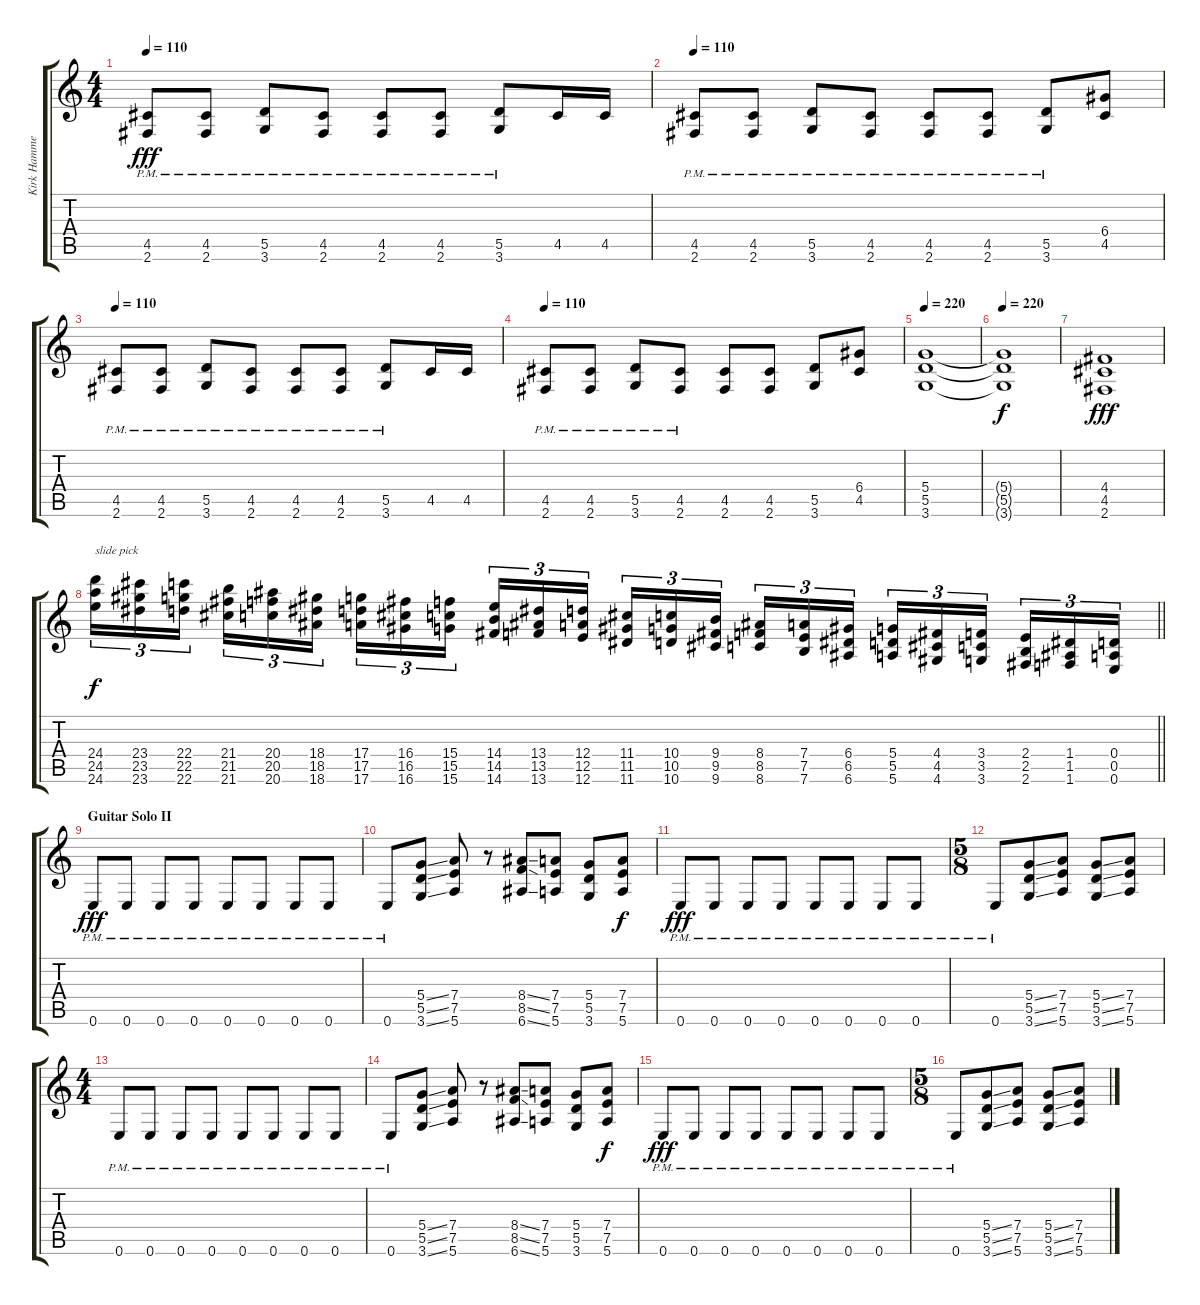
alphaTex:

\track ("Kirk Hammet" "Kirk Hamme") {instrument distortionguitar}
\staff {score tabs}
\tuning (E4 B3 G3 D3 A2 E2) {hide}
\ts (4 4)
\tempo 110
\clef g2
\ks c
(4.5{pm} 2.6{pm}).8{dy fff} (4.5{pm} 2.6{pm}).8 (5.5{pm} 3.6{pm}).8 (4.5{pm} 2.6{pm}).8 (4.5{pm} 2.6{pm}).8 (4.5{pm} 2.6{pm}).8 (5.5{pm} 3.6{pm}).8 4.5.16 4.5.16 |
\tempo 110
(4.5{pm} 2.6{pm}).8 (4.5{pm} 2.6{pm}).8 (5.5{pm} 3.6{pm}).8 (4.5{pm} 2.6{pm}).8 (4.5{pm} 2.6{pm}).8 (4.5{pm} 2.6{pm}).8 (5.5{pm} 3.6{pm}).8 (6.4 4.5).8 |
\tempo 110
(4.5{pm} 2.6{pm}).8 (4.5{pm} 2.6{pm}).8 (5.5{pm} 3.6{pm}).8 (4.5{pm} 2.6{pm}).8 (4.5{pm} 2.6{pm}).8 (4.5{pm} 2.6{pm}).8 (5.5{pm} 3.6{pm}).8 4.5.16 4.5.16 |
\tempo 110
(4.5{pm} 2.6{pm}).8 (4.5{pm} 2.6{pm}).8 (5.5{pm} 3.6{pm}).8 (4.5{pm} 2.6{pm}).8 (4.5 2.6).8 (4.5 2.6).8 (5.5 3.6).8 (6.4 4.5).8 |
\tempo 220
(5.4 5.5 3.6).1 |
\tempo 220
(5.4{t} 5.5{t} 3.6{t}).1{dy f} |
(4.4 4.5 2.6).1{dy fff} |
\barLineRight lightlight
(24.4 24.5 24.6).16{tu (3 2) txt "slide pick" dy f instrument guitarfretnoise} (23.4 23.5 23.6).16{tu (3 2)} (22.4 22.5 22.6).16{tu (3 2) beam splitsecondary} (21.4 21.5 21.6).16{tu (3 2)} (20.4 20.5 20.6).16{tu (3 2)} (18.4 18.5 18.6).16{tu (3 2)} (17.4 17.5 17.6).16{tu (3 2)} (16.4 16.5 16.6).16{tu (3 2)} (15.4 15.5 15.6).16{tu (3 2) beam splitsecondary} (14.4 14.5 14.6).16{tu (3 2)} (13.4 13.5 13.6).16{tu (3 2)} (12.4 12.5 12.6).16{tu (3 2)} (11.4 11.5 11.6).16{tu (3 2)} (10.4 10.5 10.6).16{tu (3 2)} (9.4 9.5 9.6).16{tu (3 2) beam splitsecondary} (8.4 8.5 8.6).16{tu (3 2)} (7.4 7.5 7.6).16{tu (3 2)} (6.4 6.5 6.6).16{tu (3 2)} (5.4 5.5 5.6).16{tu (3 2)} (4.4 4.5 4.6).16{tu (3 2)} (3.4 3.5 3.6).16{tu (3 2) beam splitsecondary} (2.4 2.5 2.6).16{tu (3 2)} (1.4 1.5 1.6).16{tu (3 2)} (0.4 0.5 0.6).16{tu (3 2)} |
\section ("" "Guitar Solo II")
0.6{pm}.8{dy fff volume 12 instrument distortionguitar} 0.6{pm}.8 0.6{pm}.8 0.6{pm}.8 0.6{pm}.8 0.6{pm}.8 0.6{pm}.8 0.6{pm}.8 |
0.6{pm}.8 (5.4{ss} 5.5{ss} 3.6{ss}).8 (7.4 7.5 5.6).8 r.8 (8.4{ss} 8.5{ss} 6.6{ss}).8 (7.4 7.5 5.6).8 (5.4 5.5 3.6).8 (7.4 7.5 5.6).8{dy f} |
0.6{pm}.8{dy fff} 0.6{pm}.8 0.6{pm}.8 0.6{pm}.8 0.6{pm}.8 0.6{pm}.8 0.6{pm}.8 0.6{pm}.8 |
\ts (5 8)
0.6{pm}.8 (5.4{ss} 5.5{ss} 3.6{ss}).8 (7.4 7.5 5.6).8 (5.4{ss} 5.5{ss} 3.6{ss}).8 (7.4 7.5 5.6).8 |
\ts (4 4)
0.6{pm}.8 0.6{pm}.8 0.6{pm}.8 0.6{pm}.8 0.6{pm}.8 0.6{pm}.8 0.6{pm}.8 0.6{pm}.8 |
0.6{pm}.8 (5.4{ss} 5.5{ss} 3.6{ss}).8 (7.4 7.5 5.6).8 r.8 (8.4{ss} 8.5{ss} 6.6{ss}).8 (7.4 7.5 5.6).8 (5.4 5.5 3.6).8 (7.4 7.5 5.6).8{dy f} |
0.6{pm}.8{dy fff} 0.6{pm}.8 0.6{pm}.8 0.6{pm}.8 0.6{pm}.8 0.6{pm}.8 0.6{pm}.8 0.6{pm}.8 |
\ts (5 8)
0.6{pm}.8 (5.4{ss} 5.5{ss} 3.6{ss}).8 (7.4 7.5 5.6).8 (5.4{ss} 5.5{ss} 3.6{ss}).8 (7.4 7.5 5.6).8
